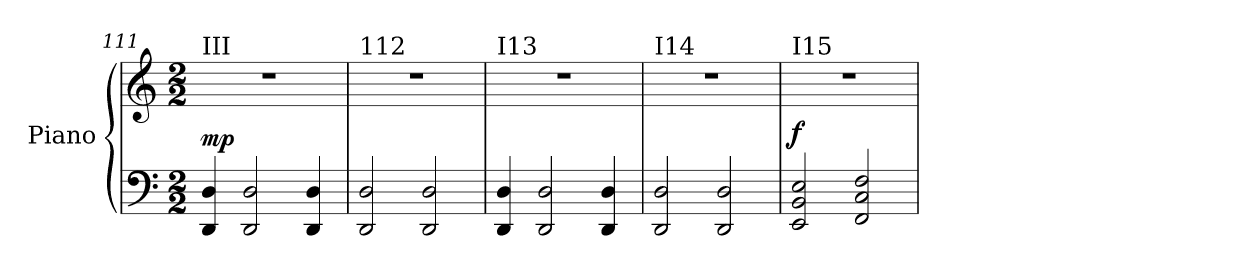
**kern	**kern	**dynam
*part1	*part1	*part1
*staff2	*staff1	*staff1/2
*I"Piano	*	*
*I'Pno	*	*
!!LO:LB:g=z
*clefF4	*clefG2	*
*k[]	*k[]	*
*C:	*C:	*
*M2/2	*M2/2	*
=111	=111	=111
!	!LO:TX:a:t=III	!
!	!	!LO:DY:a=2
4DD/ 4D/	1r	mp
2DD/ 2D/	.	.
4DD/ 4D/	.	.
=112	=112	=112
!	!LO:TX:a:t=112	!
2DD/ 2D/	1r	.
2DD/ 2D/	.	.
=113	=113	=113
!	!LO:TX:a:t=I13	!
4DD/ 4D/	1r	.
2DD/ 2D/	.	.
4DD/ 4D/	.	.
=114	=114	=114
!	!LO:TX:a:t=I14	!
2DD/ 2D/	1r	.
2DD/ 2D/	.	.
=115	=115	=115
!	!LO:TX:a:t=I15	!
!	!	!LO:DY:a=2
2EE/ 2BB/ 2E/	1r	f
2FF/ 2C/ 2F/	.	.
=	=	=
*-	*-	*-
